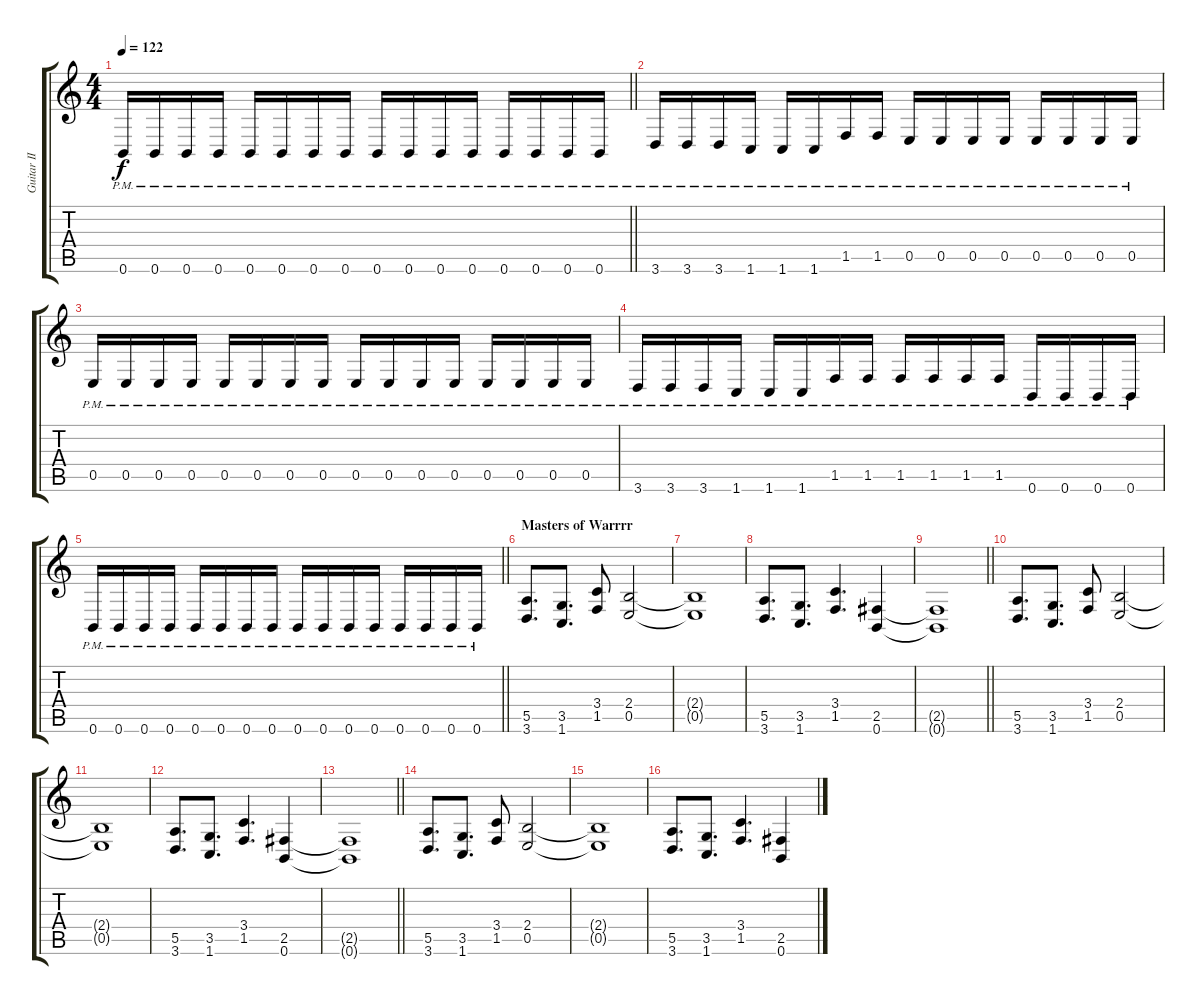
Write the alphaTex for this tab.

\track ("Guitar II" "Guitar II") {instrument distortionguitar}
\staff {score tabs}
\tuning (B3 Gb3 D3 A2 E2 B1) {hide}
\ts (4 4)
\tempo 122
\clef g2
\barLineRight lightlight
\ks c
0.6{pm}.16{dy f} 0.6{pm}.16 0.6{pm}.16 0.6{pm}.16 0.6{pm}.16 0.6{pm}.16 0.6{pm}.16 0.6{pm}.16 0.6{pm}.16 0.6{pm}.16 0.6{pm}.16 0.6{pm}.16 0.6{pm}.16 0.6{pm}.16 0.6{pm}.16 0.6{pm}.16 |
\section ("" "")
3.6{pm}.16 3.6{pm}.16 3.6{pm}.16 1.6{pm}.16 1.6{pm}.16 1.6{pm}.16 1.5{pm}.16 1.5{pm}.16 0.5{pm}.16 0.5{pm}.16 0.5{pm}.16 0.5{pm}.16 0.5{pm}.16 0.5{pm}.16 0.5{pm}.16 0.5{pm}.16 |
0.5{pm}.16 0.5{pm}.16 0.5{pm}.16 0.5{pm}.16 0.5{pm}.16 0.5{pm}.16 0.5{pm}.16 0.5{pm}.16 0.5{pm}.16 0.5{pm}.16 0.5{pm}.16 0.5{pm}.16 0.5{pm}.16 0.5{pm}.16 0.5{pm}.16 0.5{pm}.16 |
3.6{pm}.16 3.6{pm}.16 3.6{pm}.16 1.6{pm}.16 1.6{pm}.16 1.6{pm}.16 1.5{pm}.16 1.5{pm}.16 1.5{pm}.16 1.5{pm}.16 1.5{pm}.16 1.5{pm}.16 0.6{pm}.16 0.6{pm}.16 0.6{pm}.16 0.6{pm}.16 |
\barLineRight lightlight
0.6{pm}.16 0.6{pm}.16 0.6{pm}.16 0.6{pm}.16 0.6{pm}.16 0.6{pm}.16 0.6{pm}.16 0.6{pm}.16 0.6{pm}.16 0.6{pm}.16 0.6{pm}.16 0.6{pm}.16 0.6{pm}.16 0.6{pm}.16 0.6{pm}.16 0.6{pm}.16 |
\section ("" "Masters of Warrrr")
(5.5 3.6).8{d} (3.5 1.6).8{d} (3.4 1.5).8 (2.4 0.5).2 |
(2.4{t} 0.5{t}).1 |
(5.5 3.6).8{d} (3.5 1.6).8{d} (3.4 1.5).4{d} (2.5 0.6).4 |
\barLineRight lightlight
(2.5{t} 0.6{t}).1 |
\section ("" "")
(5.5 3.6).8{d} (3.5 1.6).8{d} (3.4 1.5).8 (2.4 0.5).2 |
(2.4{t} 0.5{t}).1 |
(5.5 3.6).8{d} (3.5 1.6).8{d} (3.4 1.5).4{d} (2.5 0.6).4 |
\barLineRight lightlight
(2.5{t} 0.6{t}).1 |
\section ("" "")
(5.5 3.6).8{d} (3.5 1.6).8{d} (3.4 1.5).8 (2.4 0.5).2 |
(2.4{t} 0.5{t}).1 |
(5.5 3.6).8{d} (3.5 1.6).8{d} (3.4 1.5).4{d} (2.5 0.6).4
